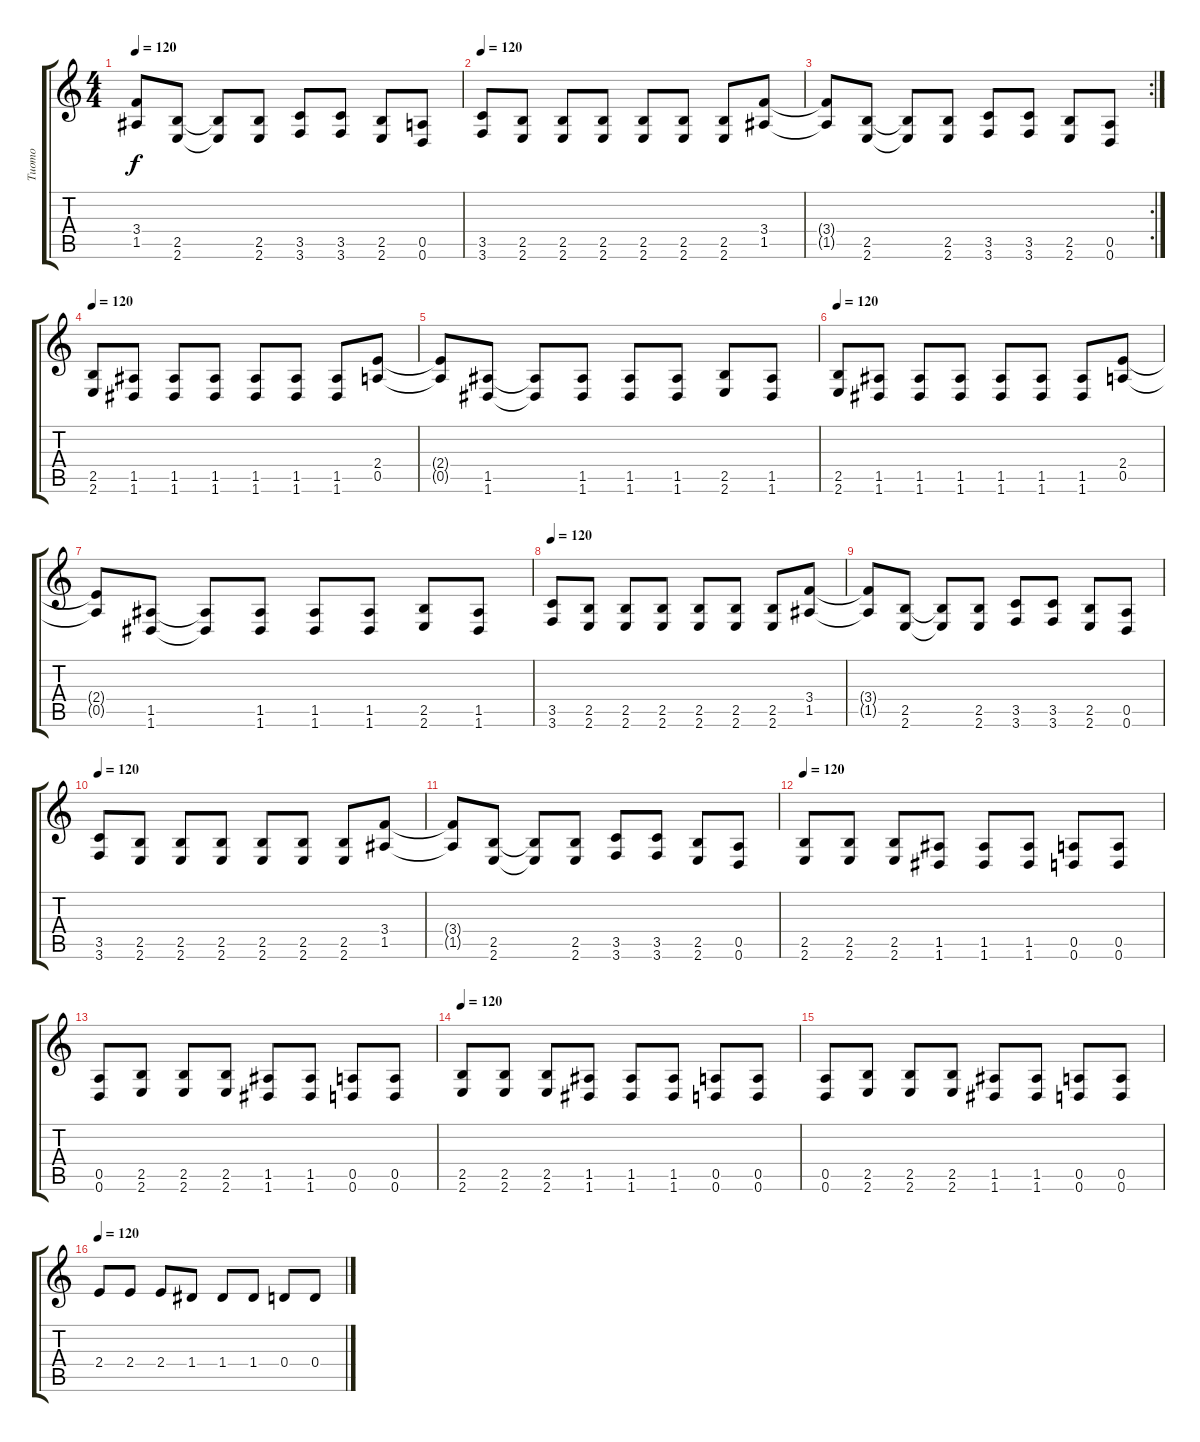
\track ("Tuomo" "Tuomo") {instrument distortionguitar}
\staff {score tabs}
\tuning (E4 B3 G3 D3 A2 D2) {hide}
\ts (4 4)
\tempo 120
\clef g2
\ks c
(3.4{t} 1.5{t}).8{dy f} (2.5 2.6).8 (2.5{t} 2.6{t}).8 (2.5 2.6).8 (3.5 3.6).8 (3.5 3.6).8 (2.5 2.6).8 (0.5 0.6).8 |
\tempo 120
(3.5 3.6).8 (2.5 2.6).8 (2.5 2.6).8 (2.5 2.6).8 (2.5 2.6).8 (2.5 2.6).8 (2.5 2.6).8 (3.4 1.5).8 |
\rc 2
(3.4{t} 1.5{t}).8 (2.5 2.6).8 (2.5{t} 2.6{t}).8 (2.5 2.6).8 (3.5 3.6).8 (3.5 3.6).8 (2.5 2.6).8 (0.5 0.6).8 |
\tempo 120
(2.5 2.6).8 (1.5 1.6).8 (1.5 1.6).8 (1.5 1.6).8 (1.5 1.6).8 (1.5 1.6).8 (1.5 1.6).8 (2.4 0.5).8 |
(2.4{t} 0.5{t}).8 (1.5 1.6).8 (1.5{t} 1.6{t}).8 (1.5 1.6).8 (1.5 1.6).8 (1.5 1.6).8 (2.5 2.6).8 (1.5 1.6).8 |
\tempo 120
(2.5 2.6).8 (1.5 1.6).8 (1.5 1.6).8 (1.5 1.6).8 (1.5 1.6).8 (1.5 1.6).8 (1.5 1.6).8 (2.4 0.5).8 |
(2.4{t} 0.5{t}).8 (1.5 1.6).8 (1.5{t} 1.6{t}).8 (1.5 1.6).8 (1.5 1.6).8 (1.5 1.6).8 (2.5 2.6).8 (1.5 1.6).8 |
\tempo 120
(3.5 3.6).8 (2.5 2.6).8 (2.5 2.6).8 (2.5 2.6).8 (2.5 2.6).8 (2.5 2.6).8 (2.5 2.6).8 (3.4 1.5).8 |
(3.4{t} 1.5{t}).8 (2.5 2.6).8 (2.5{t} 2.6{t}).8 (2.5 2.6).8 (3.5 3.6).8 (3.5 3.6).8 (2.5 2.6).8 (0.5 0.6).8 |
\tempo 120
(3.5 3.6).8 (2.5 2.6).8 (2.5 2.6).8 (2.5 2.6).8 (2.5 2.6).8 (2.5 2.6).8 (2.5 2.6).8 (3.4 1.5).8 |
(3.4{t} 1.5{t}).8 (2.5 2.6).8 (2.5{t} 2.6{t}).8 (2.5 2.6).8 (3.5 3.6).8 (3.5 3.6).8 (2.5 2.6).8 (0.5 0.6).8 |
\tempo 120
(2.5 2.6).8 (2.5 2.6).8 (2.5 2.6).8 (1.5 1.6).8 (1.5 1.6).8 (1.5 1.6).8 (0.5 0.6).8 (0.5 0.6).8 |
(0.5 0.6).8 (2.5 2.6).8 (2.5 2.6).8 (2.5 2.6).8 (1.5 1.6).8 (1.5 1.6).8 (0.5 0.6).8 (0.5 0.6).8 |
\tempo 120
(2.5 2.6).8 (2.5 2.6).8 (2.5 2.6).8 (1.5 1.6).8 (1.5 1.6).8 (1.5 1.6).8 (0.5 0.6).8 (0.5 0.6).8 |
(0.5 0.6).8 (2.5 2.6).8 (2.5 2.6).8 (2.5 2.6).8 (1.5 1.6).8 (1.5 1.6).8 (0.5 0.6).8 (0.5 0.6).8 |
\tempo 120
2.4.8 2.4.8 2.4.8 1.4.8 1.4.8 1.4.8 0.4.8 0.4.8
